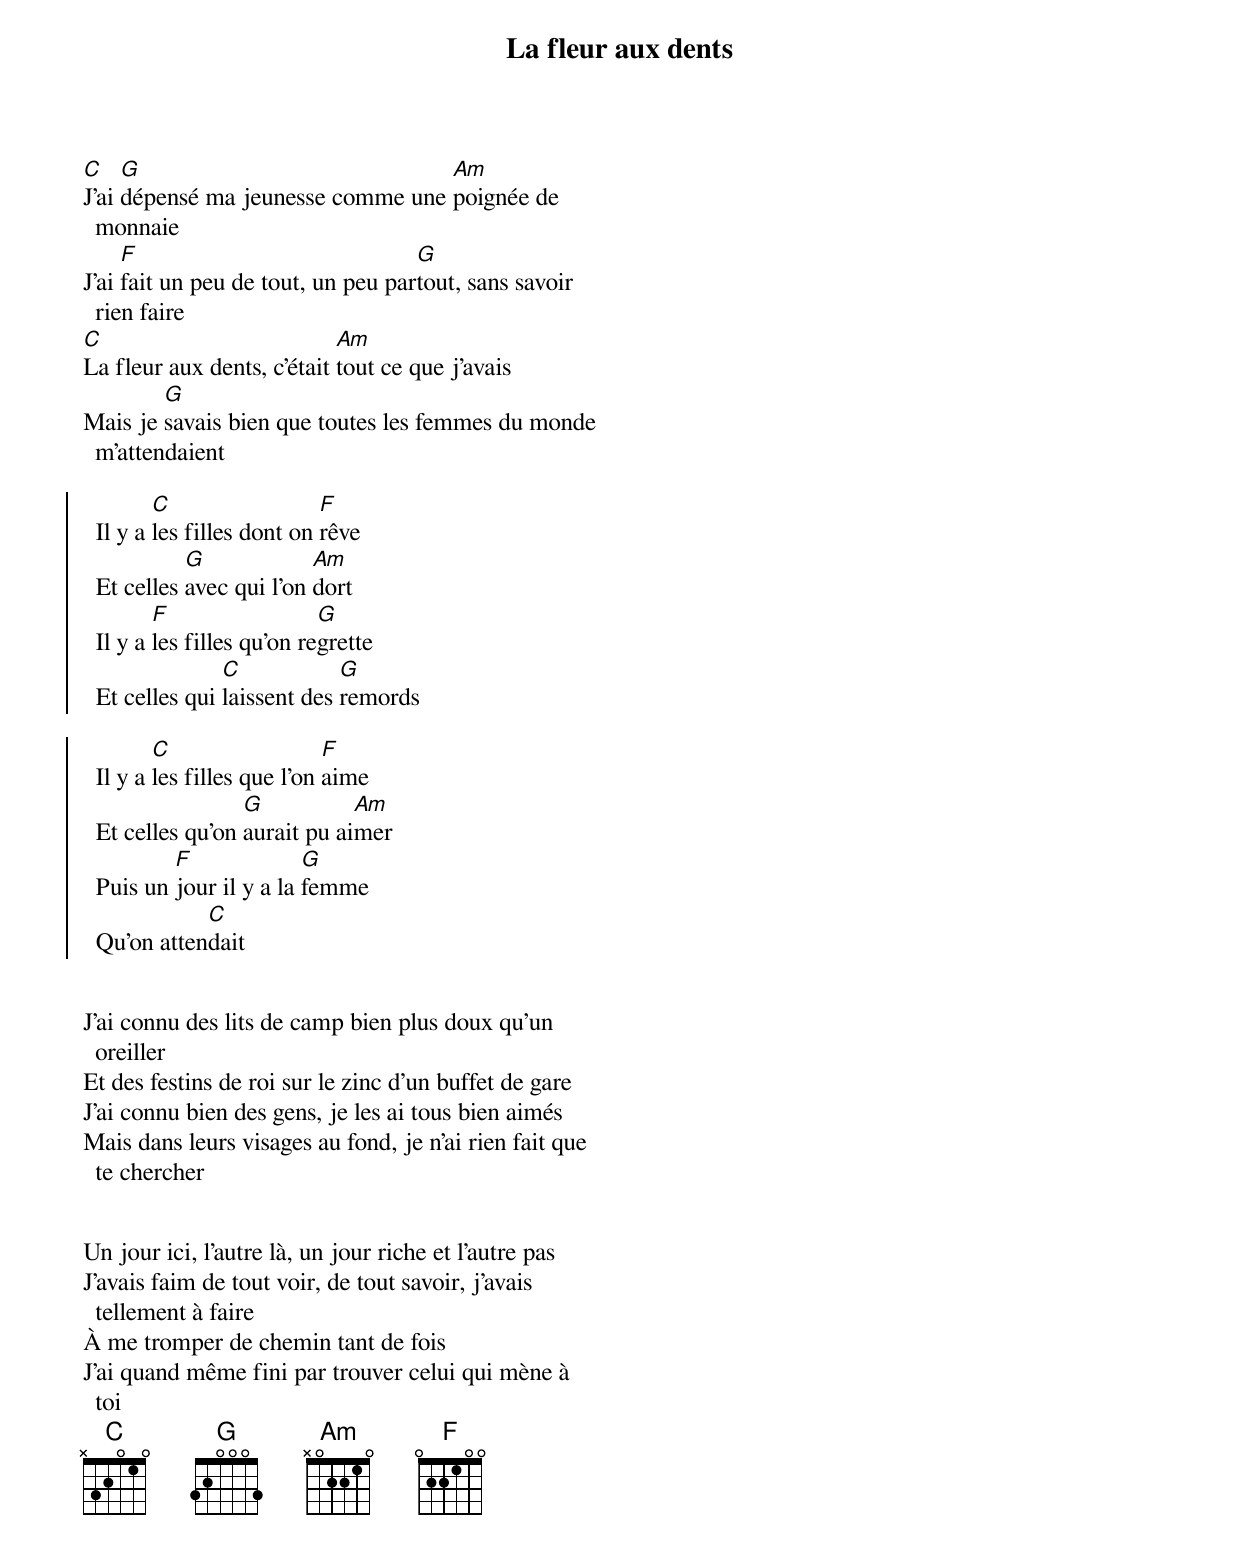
{title: La fleur aux dents}
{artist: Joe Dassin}
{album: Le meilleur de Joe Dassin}
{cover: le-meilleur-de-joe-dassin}
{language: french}
{columns: 2}
{define: C frets X 3 2 0 1 0}
{define: G frets 3 2 0 0 0 3}
{define: Am frets X 0 2 2 1 0}
{define: F base-fret 1 frets 0 2 2 1 0 0}


[C]J'ai [G]dépensé ma jeunesse comme une [Am]poignée de monnaie
J'ai [F]fait un peu de tout, un peu par[G]tout, sans savoir rien faire
[C]La fleur aux dents, c'était [Am]tout ce que j'avais
Mais je [G]savais bien que toutes les femmes du monde m'attendaient

{start_of_chorus}
  Il y a [C]les filles dont on [F]rêve
  Et celles [G]avec qui l'on [Am]dort
  Il y a [F]les filles qu'on re[G]grette
  Et celles qui [C]laissent des [G]remords
{end_of_chorus}

{start_of_chorus}
  Il y a [C]les filles que l'on [F]aime
  Et celles qu'on [G]aurait pu ai[Am]mer
  Puis un [F]jour il y a la [G]femme
  Qu'on atten[C]dait
{end_of_chorus}


J'ai connu des lits de camp bien plus doux qu'un oreiller
Et des festins de roi sur le zinc d'un buffet de gare
J'ai connu bien des gens, je les ai tous bien aimés
Mais dans leurs visages au fond, je n'ai rien fait que te chercher


Un jour ici, l'autre là, un jour riche et l'autre pas
J'avais faim de tout voir, de tout savoir, j'avais tellement à faire
À me tromper de chemin tant de fois
J'ai quand même fini par trouver celui qui mène à toi
